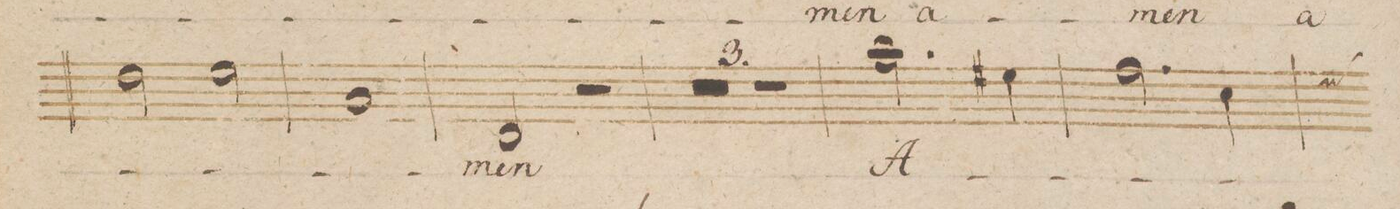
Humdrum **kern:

**kern	**text	**dynam
*I"Basso.	*	*
*clefF4	*	*
*k[b-]	*	*
*met(c)	*	*
*M4/4	*	*
2F\	.	.
2G\	.	.
=175	=175	=175
1C	.	.
=176	=176	=176
2FF/	-men	.
2r	.	.
=177	=177	=177
0r	.	.
=178	=178	=178
=179	=179	=179
1r	.	.
=180	=180	=180
2.c\	A-	.
4G#X\	.	.
=181	=181	=181
2.A\	.	.
4E\	.	.
*custos:F	*	*
=182	=182	=182
*-	*-	*-
